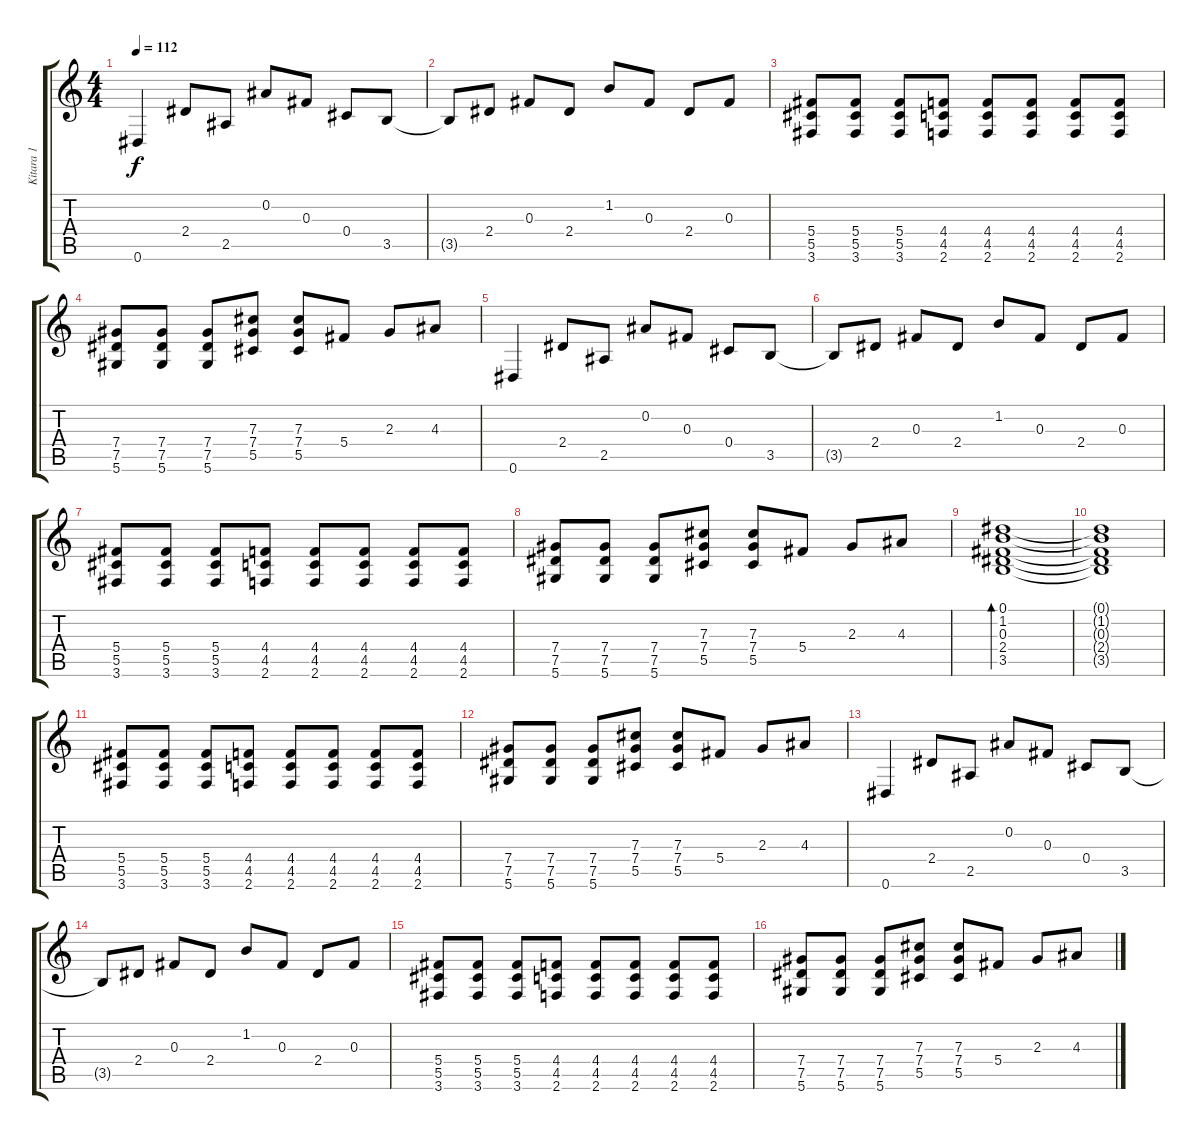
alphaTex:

\track ("Kitara 1" "Kitara 1") {instrument distortionguitar}
\staff {score tabs}
\tuning (Eb4 Bb3 Gb3 Db3 Ab2 Eb2) {hide}
\ts (4 4)
\tempo 112
\clef g2
\ks c
0.6.4{dy f instrument electricguitarclean} 2.4.8 2.5.8 0.2.8 0.3.8 0.4.8 3.5.8 |
3.5{t}.8 2.4.8 0.3.8 2.4.8 1.2.8 0.3.8 2.4.8 0.3.8 |
(5.4 5.5 3.6).8{instrument distortionguitar} (5.4 5.5 3.6).8 (5.4 5.5 3.6).8 (4.4 4.5 2.6).8 (4.4 4.5 2.6).8 (4.4 4.5 2.6).8 (4.4 4.5 2.6).8 (4.4 4.5 2.6).8 |
(7.4 7.5 5.6).8 (7.4 7.5 5.6).8 (7.4 7.5 5.6).8 (7.3 7.4 5.5).8 (7.3 7.4 5.5).8 5.4.8 2.3.8 4.3.8 |
0.6.4{instrument electricguitarclean} 2.4.8 2.5.8 0.2.8 0.3.8 0.4.8 3.5.8 |
3.5{t}.8 2.4.8 0.3.8 2.4.8 1.2.8 0.3.8 2.4.8 0.3.8 |
(5.4 5.5 3.6).8{instrument distortionguitar} (5.4 5.5 3.6).8 (5.4 5.5 3.6).8 (4.4 4.5 2.6).8 (4.4 4.5 2.6).8 (4.4 4.5 2.6).8 (4.4 4.5 2.6).8 (4.4 4.5 2.6).8 |
(7.4 7.5 5.6).8 (7.4 7.5 5.6).8 (7.4 7.5 5.6).8 (7.3 7.4 5.5).8 (7.3 7.4 5.5).8 5.4.8 2.3.8 4.3.8 |
(0.1 1.2 0.3 2.4 3.5).1{bd 120} |
(0.1{t} 1.2{t} 0.3{t} 2.4{t} 3.5{t}).1 |
(5.4 5.5 3.6).8{instrument distortionguitar} (5.4 5.5 3.6).8 (5.4 5.5 3.6).8 (4.4 4.5 2.6).8 (4.4 4.5 2.6).8 (4.4 4.5 2.6).8 (4.4 4.5 2.6).8 (4.4 4.5 2.6).8 |
(7.4 7.5 5.6).8 (7.4 7.5 5.6).8 (7.4 7.5 5.6).8 (7.3 7.4 5.5).8 (7.3 7.4 5.5).8 5.4.8 2.3.8 4.3.8 |
0.6.4{instrument electricguitarclean} 2.4.8 2.5.8 0.2.8 0.3.8 0.4.8 3.5.8 |
3.5{t}.8 2.4.8 0.3.8 2.4.8 1.2.8 0.3.8 2.4.8 0.3.8 |
(5.4 5.5 3.6).8{instrument distortionguitar} (5.4 5.5 3.6).8 (5.4 5.5 3.6).8 (4.4 4.5 2.6).8 (4.4 4.5 2.6).8 (4.4 4.5 2.6).8 (4.4 4.5 2.6).8 (4.4 4.5 2.6).8 |
(7.4 7.5 5.6).8 (7.4 7.5 5.6).8 (7.4 7.5 5.6).8 (7.3 7.4 5.5).8 (7.3 7.4 5.5).8 5.4.8 2.3.8 4.3.8
